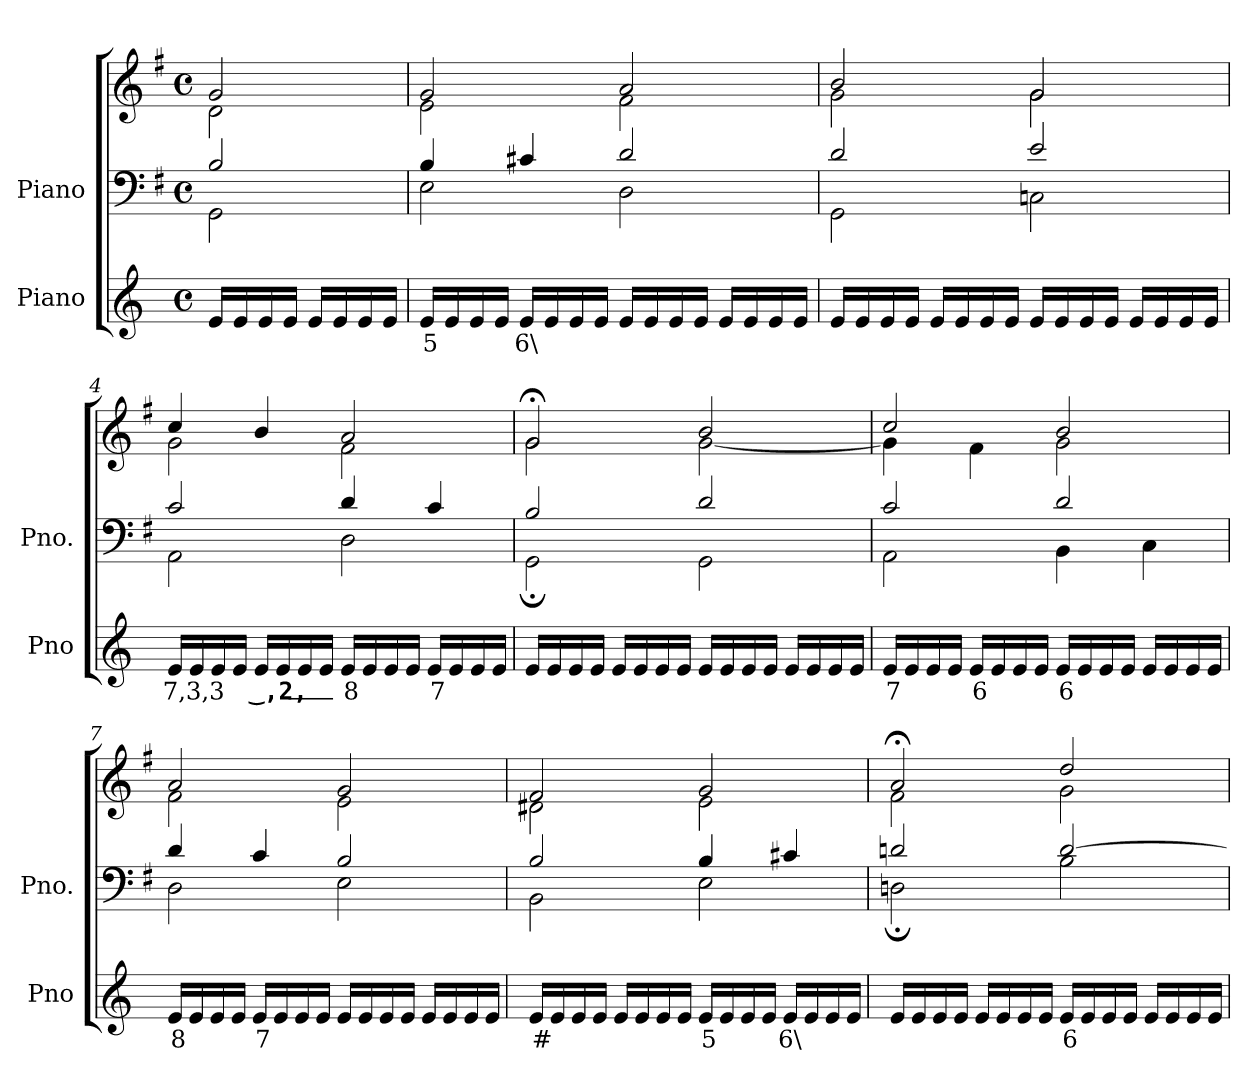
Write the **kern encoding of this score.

**kern	**text	**kern	**kern
*part2	*part2	*part1	*part1
*staff3	*staff3	*staff2	*staff1
*I"Piano	*	*I"Piano	*
*I'Pno	*	*I'Pno.	*
*clefG2	*	*clefF4	*clefG2
*k[]	*	*k[f#]	*k[f#]
*M4/4	*	*M4/4	*M4/4
*met(c)	*	*met(c)	*met(c)
=1	=1	=1	=1
*	*	*^	*^
16e/LL	.	2B/	2GG\	2g/	2d\
16e/	.	.	.	.	.
16e/	.	.	.	.	.
16e/JJ	.	.	.	.	.
16e/LL	.	.	.	.	.
16e/	.	.	.	.	.
16e/	.	.	.	.	.
16e/JJ	.	.	.	.	.
=2	=2	=2	=2	=2	=2
!	!LO:LY:b	!	!	!	!
16e/LL	5	4B/	2E\	2g/	2e\
16e/	.	.	.	.	.
16e/	.	.	.	.	.
16e/JJ	.	.	.	.	.
!	!LO:LY:b	!	!	!	!
16e/LL	6\	4c#X/	.	.	.
16e/	.	.	.	.	.
16e/	.	.	.	.	.
16e/JJ	.	.	.	.	.
16e/LL	.	2d/	2D\	2a/	2f#\
16e/	.	.	.	.	.
16e/	.	.	.	.	.
16e/JJ	.	.	.	.	.
16e/LL	.	.	.	.	.
16e/	.	.	.	.	.
16e/	.	.	.	.	.
16e/JJ	.	.	.	.	.
=3	=3	=3	=3	=3	=3
16e/LL	.	2d/	2GG\	2b/	2g\
16e/	.	.	.	.	.
16e/	.	.	.	.	.
16e/JJ	.	.	.	.	.
16e/LL	.	.	.	.	.
16e/	.	.	.	.	.
16e/	.	.	.	.	.
16e/JJ	.	.	.	.	.
16e/LL	.	2e/	2Cn\	2g/	2g\
16e/	.	.	.	.	.
16e/	.	.	.	.	.
16e/JJ	.	.	.	.	.
16e/LL	.	.	.	.	.
16e/	.	.	.	.	.
16e/	.	.	.	.	.
16e/JJ	.	.	.	.	.
=4	=4	=4	=4	=4	=4
!	!LO:LY:b	!	!	!	!
16e/LL	7,3,3	2c/	2AA\	4cc/	2g\
16e/	.	.	.	.	.
16e/	.	.	.	.	.
16e/JJ	.	.	.	.	.
!	!LO:LY:b	!	!	!	!
16e/LL	_,2,_	.	.	4b/	.
16e/	.	.	.	.	.
16e/	.	.	.	.	.
16e/JJ	.	.	.	.	.
!	!LO:LY:b	!	!	!	!
16e/LL	8	4d/	2D\	2a/	2f#\
16e/	.	.	.	.	.
16e/	.	.	.	.	.
16e/JJ	.	.	.	.	.
!	!LO:LY:b	!	!	!	!
16e/LL	7	4c/	.	.	.
16e/	.	.	.	.	.
16e/	.	.	.	.	.
16e/JJ	.	.	.	.	.
=5	=5	=5	=5	=5	=5
16e/LL	.	2B/	2GG;\	2g;</	2g\
16e/	.	.	.	.	.
16e/	.	.	.	.	.
16e/JJ	.	.	.	.	.
16e/LL	.	.	.	.	.
16e/	.	.	.	.	.
16e/	.	.	.	.	.
16e/JJ	.	.	.	.	.
16e/LL	.	2d/	2GG\	2b/	[2g\
16e/	.	.	.	.	.
16e/	.	.	.	.	.
16e/JJ	.	.	.	.	.
16e/LL	.	.	.	.	.
16e/	.	.	.	.	.
16e/	.	.	.	.	.
16e/JJ	.	.	.	.	.
=6	=6	=6	=6	=6	=6
!	!LO:LY:b	!	!	!	!
16e/LL	7	2c/	2AA\	2cc/	4g\]
16e/	.	.	.	.	.
16e/	.	.	.	.	.
16e/JJ	.	.	.	.	.
!	!LO:LY:b	!	!	!	!
16e/LL	6	.	.	.	4f#\
16e/	.	.	.	.	.
16e/	.	.	.	.	.
16e/JJ	.	.	.	.	.
!	!LO:LY:b	!	!	!	!
16e/LL	6	2d/	4BB\	2b/	2g\
16e/	.	.	.	.	.
16e/	.	.	.	.	.
16e/JJ	.	.	.	.	.
!	!LO:LY:b	!	!	!	!
16e/LL	_	.	4C\	.	.
16e/	.	.	.	.	.
16e/	.	.	.	.	.
16e/JJ	.	.	.	.	.
=7	=7	=7	=7	=7	=7
!	!LO:LY:b	!	!	!	!
16e/LL	8	4d/	2D\	2a/	2f#\
16e/	.	.	.	.	.
16e/	.	.	.	.	.
16e/JJ	.	.	.	.	.
!	!LO:LY:b	!	!	!	!
16e/LL	7	4c/	.	.	.
16e/	.	.	.	.	.
16e/	.	.	.	.	.
16e/JJ	.	.	.	.	.
16e/LL	.	2B/	2E\	2g/	2e\
16e/	.	.	.	.	.
16e/	.	.	.	.	.
16e/JJ	.	.	.	.	.
16e/LL	.	.	.	.	.
16e/	.	.	.	.	.
16e/	.	.	.	.	.
16e/JJ	.	.	.	.	.
=8	=8	=8	=8	=8	=8
!	!LO:LY:b	!	!	!	!
16e/LL	#	2B/	2BB\	2f#/	2d#X\
16e/	.	.	.	.	.
16e/	.	.	.	.	.
16e/JJ	.	.	.	.	.
16e/LL	.	.	.	.	.
16e/	.	.	.	.	.
16e/	.	.	.	.	.
16e/JJ	.	.	.	.	.
!	!LO:LY:b	!	!	!	!
16e/LL	5	4B/	2E\	2g/	2e\
16e/	.	.	.	.	.
16e/	.	.	.	.	.
16e/JJ	.	.	.	.	.
!	!LO:LY:b	!	!	!	!
16e/LL	6\	4c#X/	.	.	.
16e/	.	.	.	.	.
16e/	.	.	.	.	.
16e/JJ	.	.	.	.	.
=9	=9	=9	=9	=9	=9
16e/LL	.	2dn/	2Dn;\	2a;</	2f#\
16e/	.	.	.	.	.
16e/	.	.	.	.	.
16e/JJ	.	.	.	.	.
16e/LL	.	.	.	.	.
16e/	.	.	.	.	.
16e/	.	.	.	.	.
16e/JJ	.	.	.	.	.
!	!LO:LY:b	!	!	!	!
16e/LL	6	[2d/	2B\	2dd/	2g\
16e/	.	.	.	.	.
16e/	.	.	.	.	.
16e/JJ	.	.	.	.	.
16e/LL	.	.	.	.	.
16e/	.	.	.	.	.
16e/	.	.	.	.	.
16e/JJ	.	.	.	.	.
*	*	*v	*v	*	*
*	*	*	*v	*v
=	=	=	=
*-	*-	*-	*-
